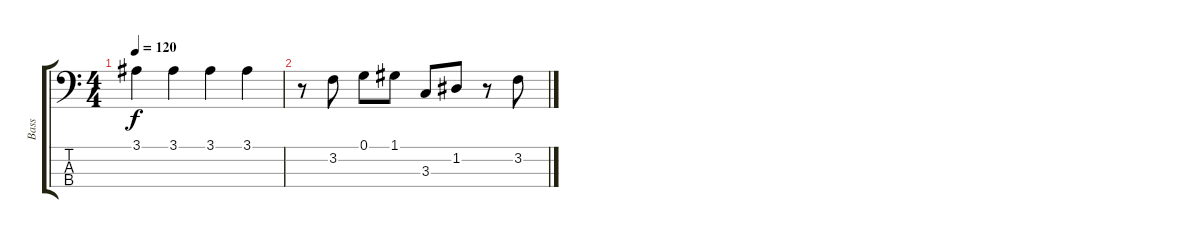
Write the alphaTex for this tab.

\track ("Bass" "Bass") {instrument electricbasspick}
\staff {score tabs}
\tuning (G2 D2 A1 E1) {hide}
\ts (4 4)
\tempo 120
\clef f4
\ks c
3.1.4{dy f} 3.1.4 3.1.4 3.1.4 |
r.8 3.2.8 0.1.8 1.1.8 3.3.8 1.2.8 r.8 3.2.8
